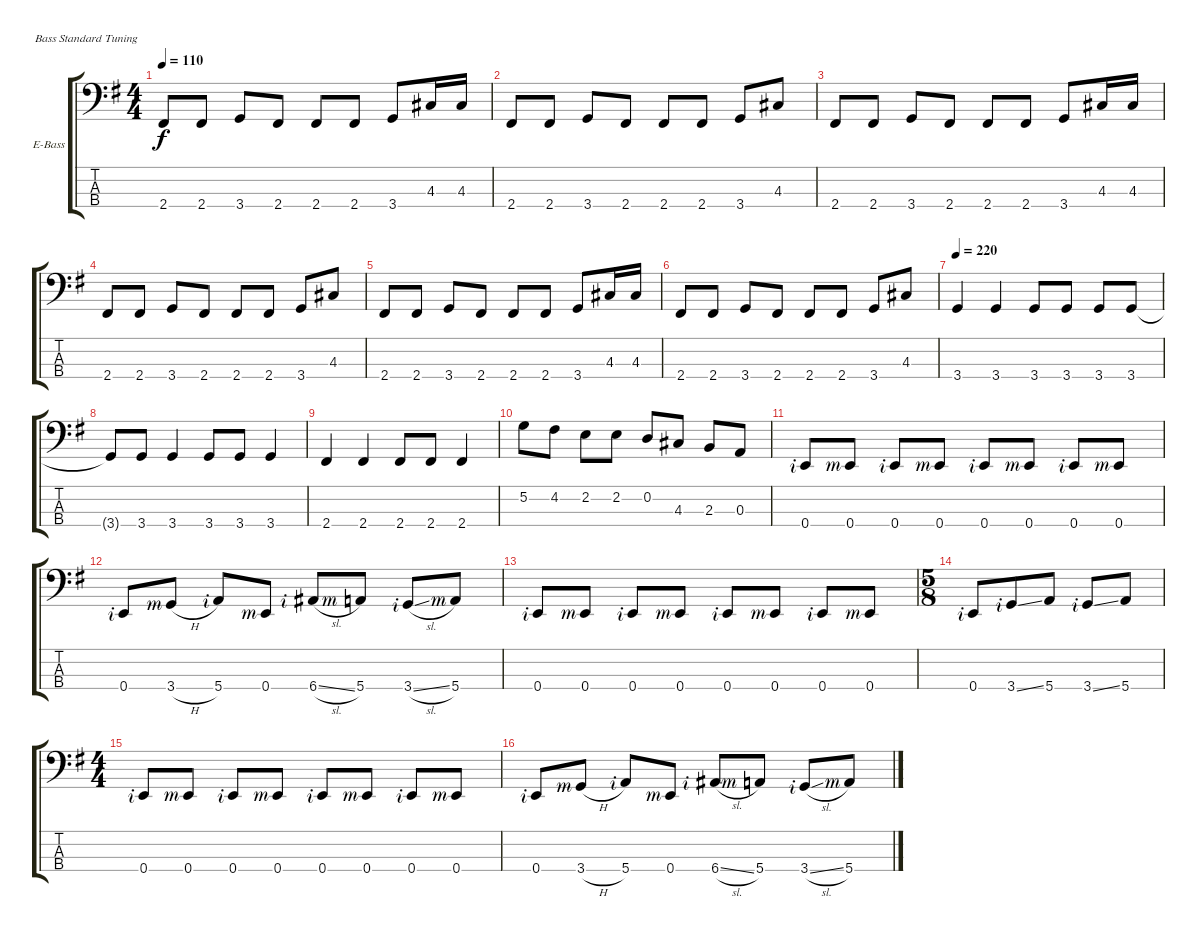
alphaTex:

\defaultSystemsLayout 4
\bracketExtendMode groupsimilarinstruments
\firstSystemTrackNameOrientation horizontal
\otherSystemsTrackNameOrientation horizontal
\chordDiagramsInScore
\track ("Cliff B." "E-Bass") {instrument electricbassfinger}
\staff {score tabs}
\tuning (G2 D2 A1 E1)
\ts (4 4)
\tempo 110
\clef f4
\scale
0.333333
\ks g
2.4.8{dy f} 2.4.8 3.4.8 2.4.8 2.4.8 2.4.8 3.4.8 4.3.16 4.3.16 |
\scale
0.333333 2.4.8 2.4.8 3.4.8 2.4.8 2.4.8 2.4.8 3.4.8 4.3.8 |
\scale
0.333333 2.4.8 2.4.8 3.4.8 2.4.8 2.4.8 2.4.8 3.4.8 4.3.16 4.3.16 |
\scale
0.333333 2.4.8 2.4.8 3.4.8 2.4.8 2.4.8 2.4.8 3.4.8 4.3.8 |
\scale
0.333333 2.4.8 2.4.8 3.4.8 2.4.8 2.4.8 2.4.8 3.4.8 4.3.16 4.3.16 |
\scale
0.333333 2.4.8 2.4.8 3.4.8 2.4.8 2.4.8 2.4.8 3.4.8 4.3.8 |
\tempo 220
\scale
0.333333 3.4.4 3.4.4 3.4.8 3.4.8 3.4.8 3.4.8 |
\scale
0.333333 3.4{t}.8 3.4.8 3.4.4 3.4.8 3.4.8 3.4.4 |
\scale
0.333333 2.4.4 2.4.4 2.4.8 2.4.8 2.4.4 |
5.2.8 4.2.8 2.2.8 2.2.8 0.2.8 4.3.8 2.3.8 0.3.8 |
0.4{rf 2}.8 0.4{rf 3}.8 0.4{rf 2}.8 0.4{rf 3}.8 0.4{rf 2}.8 0.4{rf 3}.8 0.4{rf 2}.8 0.4{rf 3}.8 |
0.4{rf 2}.8 3.4{h rf 3}.8 5.4{rf 2}.8 0.4{rf 3}.8 6.4{sl rf 2}.8 5.4{rf 3}.8 3.4{sl rf 2}.8 5.4{rf 3}.8 |
0.4{rf 2}.8 0.4{rf 3}.8 0.4{rf 2}.8 0.4{rf 3}.8 0.4{rf 2}.8 0.4{rf 3}.8 0.4{rf 2}.8 0.4{rf 3}.8 |
\ts (5 8)
0.4{rf 2}.8 3.4{ss rf 2}.8 5.4.8 3.4{ss rf 2}.8 5.4.8 |
\ts (4 4)
0.4{rf 2}.8 0.4{rf 3}.8 0.4{rf 2}.8 0.4{rf 3}.8 0.4{rf 2}.8 0.4{rf 3}.8 0.4{rf 2}.8 0.4{rf 3}.8 |
0.4{rf 2}.8 3.4{h rf 3}.8 5.4{rf 2}.8 0.4{rf 3}.8 6.4{sl rf 2}.8 5.4{rf 3}.8 3.4{sl rf 2}.8 5.4{rf 3}.8
